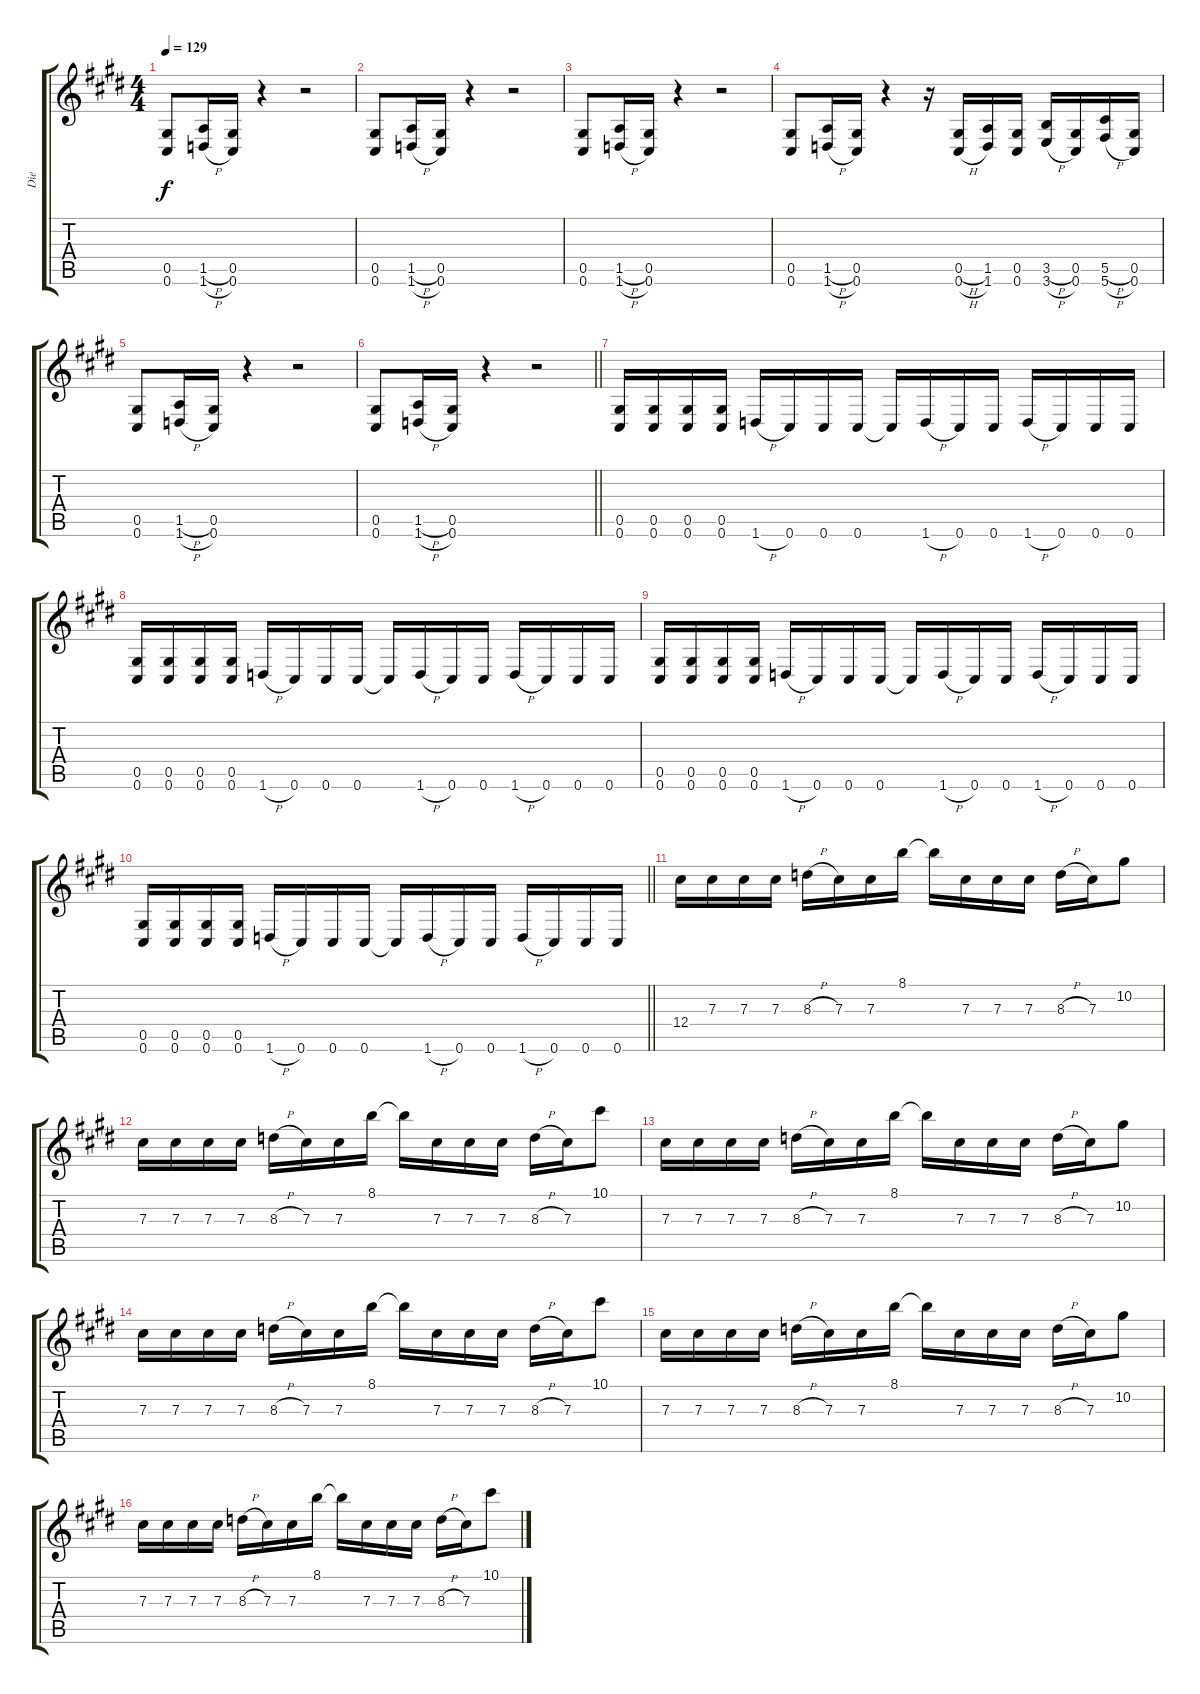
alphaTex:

\track ("Die" "Die") {instrument distortionguitar}
\staff {score tabs}
\tuning (Eb4 Bb3 Gb3 Db3 Ab2 Db2) {hide}
\ts (4 4)
\tempo 129
\clef g2
\ks e
(0.5 0.6).8{dy f} (1.5{h} 1.6{h}).16 (0.5 0.6).16 r.4 r.2 |
(0.5 0.6).8 (1.5{h} 1.6{h}).16 (0.5 0.6).16 r.4 r.2 |
(0.5 0.6).8 (1.5{h} 1.6{h}).16 (0.5 0.6).16 r.4 r.2 |
(0.5 0.6).8 (1.5{h} 1.6{h}).16 (0.5 0.6).16 r.4 r.16 (0.5{h} 0.6{h}).16 (1.5 1.6).16 (0.5 0.6).16 (3.5{h} 3.6{h}).16 (0.5 0.6).16 (5.5{h} 5.6{h}).16 (0.5 0.6).16 |
(0.5 0.6).8 (1.5{h} 1.6{h}).16 (0.5 0.6).16 r.4 r.2 |
\barLineRight lightlight
(0.5 0.6).8 (1.5{h} 1.6{h}).16 (0.5 0.6).16 r.4 r.2 |
(0.5 0.6).16 (0.5 0.6).16 (0.5 0.6).16 (0.5 0.6).16 1.6{h}.16 0.6.16 0.6.16 0.6.16 0.6{t}.16 1.6{h}.16 0.6.16 0.6.16 1.6{h}.16 0.6.16 0.6.16 0.6.16 |
(0.5 0.6).16 (0.5 0.6).16 (0.5 0.6).16 (0.5 0.6).16 1.6{h}.16 0.6.16 0.6.16 0.6.16 0.6{t}.16 1.6{h}.16 0.6.16 0.6.16 1.6{h}.16 0.6.16 0.6.16 0.6.16 |
(0.5 0.6).16 (0.5 0.6).16 (0.5 0.6).16 (0.5 0.6).16 1.6{h}.16 0.6.16 0.6.16 0.6.16 0.6{t}.16 1.6{h}.16 0.6.16 0.6.16 1.6{h}.16 0.6.16 0.6.16 0.6.16 |
\barLineRight lightlight
(0.5 0.6).16 (0.5 0.6).16 (0.5 0.6).16 (0.5 0.6).16 1.6{h}.16 0.6.16 0.6.16 0.6.16 0.6{t}.16 1.6{h}.16 0.6.16 0.6.16 1.6{h}.16 0.6.16 0.6.16 0.6.16 |
12.4.16 7.3.16 7.3.16 7.3.16 8.3{h}.16 7.3.16 7.3.16 8.1.16 8.1{t}.16 7.3.16 7.3.16 7.3.16 8.3{h}.16 7.3.16 10.2.8 |
7.3.16 7.3.16 7.3.16 7.3.16 8.3{h}.16 7.3.16 7.3.16 8.1.16 8.1{t}.16 7.3.16 7.3.16 7.3.16 8.3{h}.16 7.3.16 10.1.8 |
7.3.16 7.3.16 7.3.16 7.3.16 8.3{h}.16 7.3.16 7.3.16 8.1.16 8.1{t}.16 7.3.16 7.3.16 7.3.16 8.3{h}.16 7.3.16 10.2.8 |
7.3.16 7.3.16 7.3.16 7.3.16 8.3{h}.16 7.3.16 7.3.16 8.1.16 8.1{t}.16 7.3.16 7.3.16 7.3.16 8.3{h}.16 7.3.16 10.1.8 |
7.3.16 7.3.16 7.3.16 7.3.16 8.3{h}.16 7.3.16 7.3.16 8.1.16 8.1{t}.16 7.3.16 7.3.16 7.3.16 8.3{h}.16 7.3.16 10.2.8 |
7.3.16 7.3.16 7.3.16 7.3.16 8.3{h}.16 7.3.16 7.3.16 8.1.16 8.1{t}.16 7.3.16 7.3.16 7.3.16 8.3{h}.16 7.3.16 10.1.8
